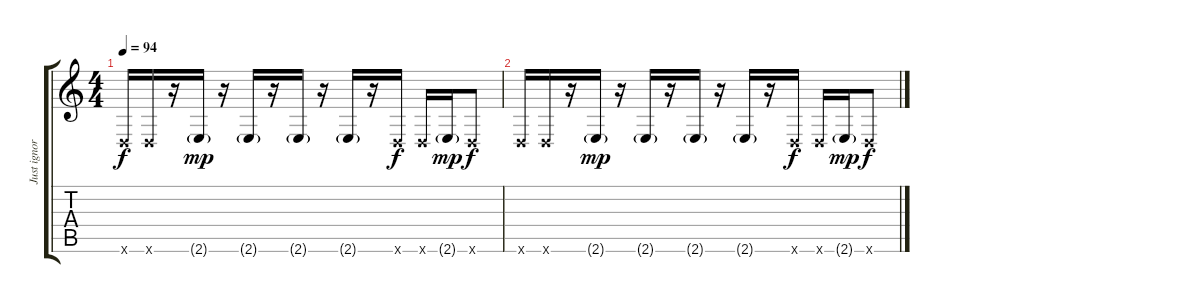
\track ("Just ignore this track" "Just ignor") {instrument distortionguitar}
\staff {score tabs}
\tuning (E4 B3 G3 D3 A2 D2) {hide}
\ts (4 4)
\tempo 94
\clef g2
\ks c
0.6{x}.16{dy f} 0.6{x}.16 r.16 2.6{g}.16{dy mp} r.16 2.6{g}.16 r.16 2.6{g}.16 r.16 2.6{g}.16 r.16 0.6{x}.16{dy f} 0.6{x}.16 2.6{g}.16{dy mp} 0.6{x}.8{dy f} |
0.6{x}.16 0.6{x}.16 r.16 2.6{g}.16{dy mp} r.16 2.6{g}.16 r.16 2.6{g}.16 r.16 2.6{g}.16 r.16 0.6{x}.16{dy f} 0.6{x}.16 2.6{g}.16{dy mp} 0.6{x}.8{dy f}
